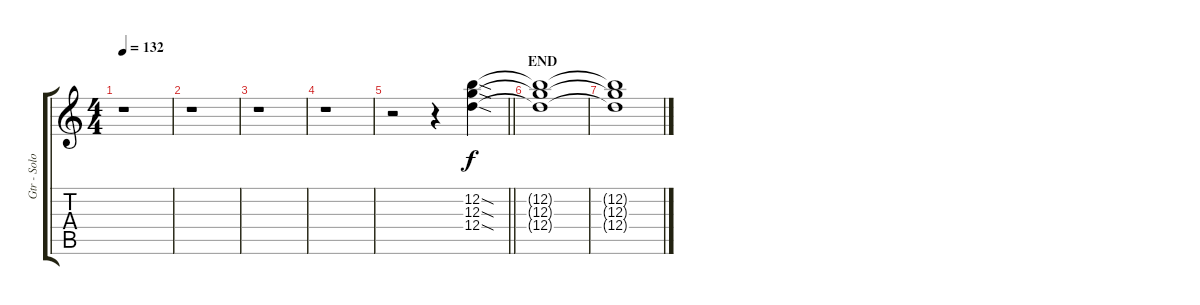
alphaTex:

\track ("Gtr - Solo" "Gtr - Solo") {instrument overdrivenguitar}
\staff {score tabs}
\tuning (E4 B3 G3 D3 A2 E2) {hide}
\ts (4 4)
\tempo 132
\clef g2
\ks c
r.1{dy f} |
r.1 |
r.1 |
r.1 |
\barLineRight lightlight
r.2 r.4 (12.2{sod} 12.3{sod} 12.4{sod}).4{instrument acousticguitarsteel} |
\section ("" "END")
(12.2{t} 12.3{t} 12.4{t}).1 |
(12.2{t} 12.3{t} 12.4{t}).1
